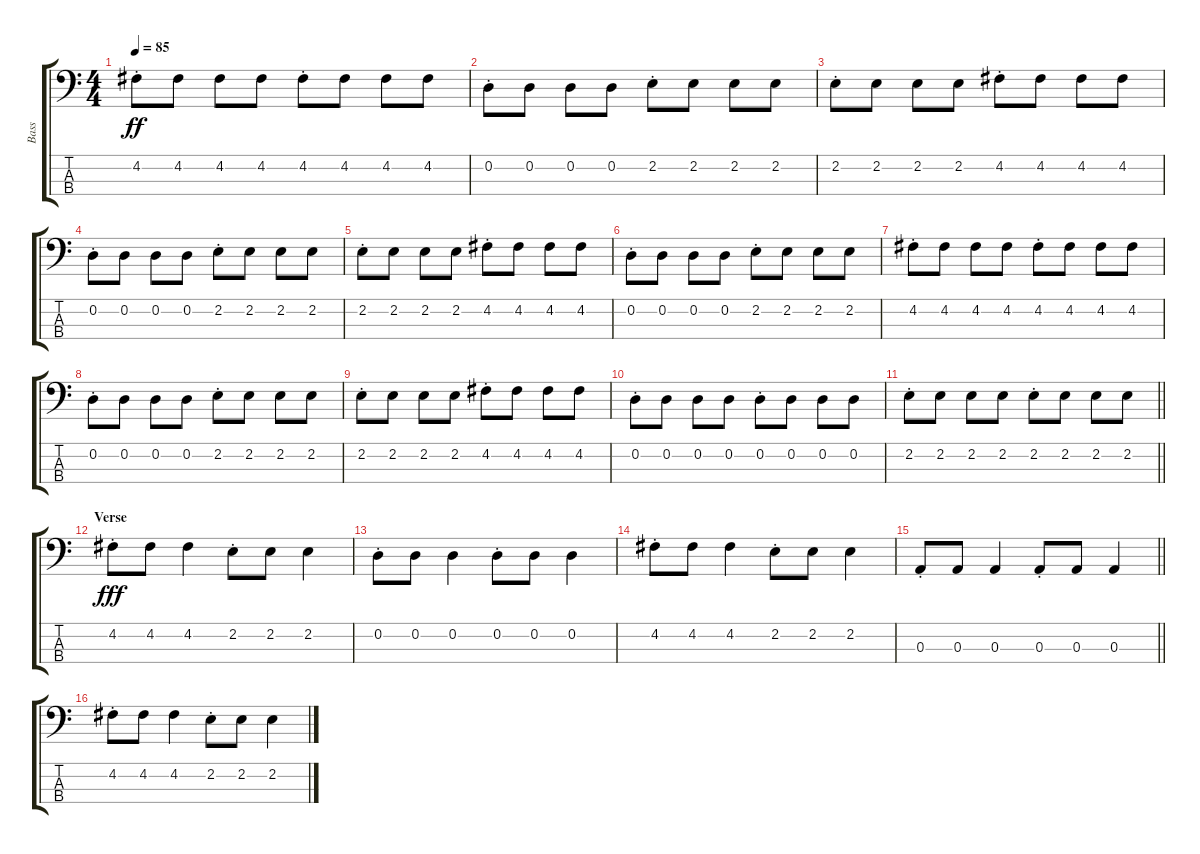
\track ("Bass" "Bass") {instrument electricbassfinger}
\staff {score tabs}
\tuning (G2 D2 A1 E1) {hide}
\ts (4 4)
\tempo 85
\clef f4
\ks c
4.2{st}.8{dy ff} 4.2.8 4.2.8 4.2.8 4.2{st}.8 4.2.8 4.2.8 4.2.8 |
0.2{st}.8 0.2.8 0.2.8 0.2.8 2.2{st}.8 2.2.8 2.2.8 2.2.8 |
2.2{st}.8 2.2.8 2.2.8 2.2.8 4.2{st}.8 4.2.8 4.2.8 4.2.8 |
0.2{st}.8 0.2.8 0.2.8 0.2.8 2.2{st}.8 2.2.8 2.2.8 2.2.8 |
2.2{st}.8 2.2.8 2.2.8 2.2.8 4.2{st}.8 4.2.8 4.2.8 4.2.8 |
0.2{st}.8 0.2.8 0.2.8 0.2.8 2.2{st}.8 2.2.8 2.2.8 2.2.8 |
4.2{st}.8 4.2.8 4.2.8 4.2.8 4.2{st}.8 4.2.8 4.2.8 4.2.8 |
0.2{st}.8 0.2.8 0.2.8 0.2.8 2.2{st}.8 2.2.8 2.2.8 2.2.8 |
2.2{st}.8 2.2.8 2.2.8 2.2.8 4.2{st}.8 4.2.8 4.2.8 4.2.8 |
0.2{st}.8 0.2.8 0.2.8 0.2.8 0.2{st}.8 0.2.8 0.2.8 0.2.8 |
\barLineRight lightlight
2.2{st}.8 2.2.8 2.2.8 2.2.8 2.2{st}.8 2.2.8 2.2.8 2.2.8 |
\section ("" "Verse")
4.2{st}.8{dy fff} 4.2.8 4.2.4 2.2{st}.8 2.2.8 2.2.4 |
0.2{st}.8 0.2.8 0.2.4 0.2{st}.8 0.2.8 0.2.4 |
4.2{st}.8 4.2.8 4.2.4 2.2{st}.8 2.2.8 2.2.4 |
\barLineRight lightlight
0.3{st}.8 0.3.8 0.3.4 0.3{st}.8 0.3.8 0.3.4 |
4.2{st}.8 4.2.8 4.2.4 2.2{st}.8 2.2.8 2.2.4
